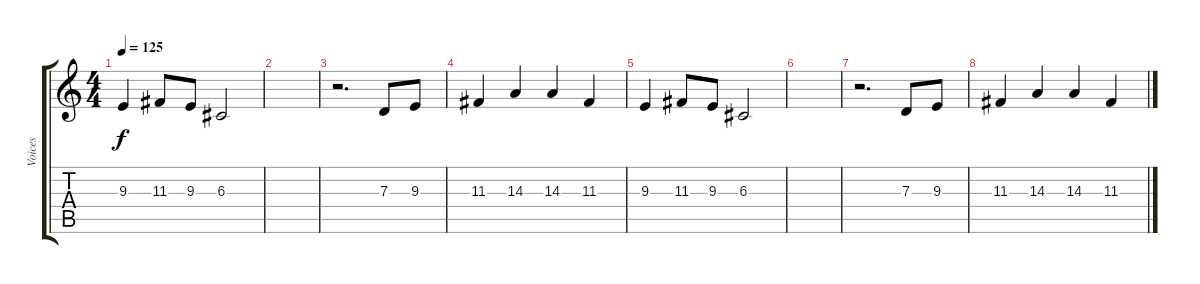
\track ("Voices" "Voices") {instrument choiraahs}
\staff {score tabs}
\tuning (E4 B3 G3 D3 A2 E2) {hide}
\ts (4 4)
\tempo 125
\clef g2
\ks c
9.3.4{dy f} 11.3.8 9.3.8 6.3.2 |
|
r.2{d} 7.3.8 9.3.8 |
11.3.4 14.3.4 14.3.4 11.3.4 |
9.3.4 11.3.8 9.3.8 6.3.2 |
|
r.2{d} 7.3.8 9.3.8 |
11.3.4 14.3.4 14.3.4 11.3.4
